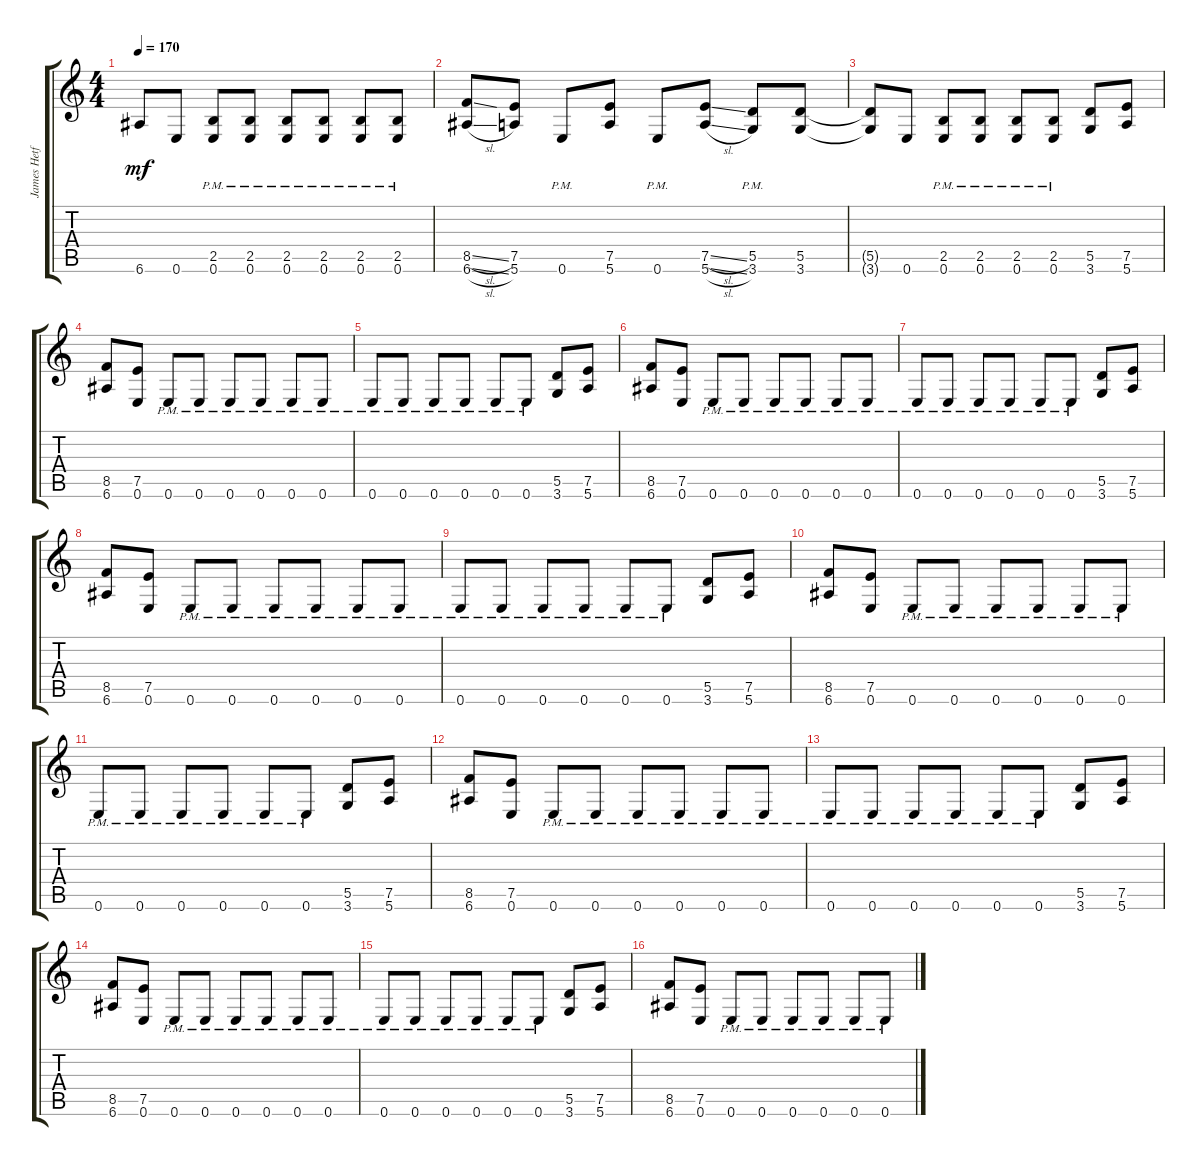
\track ("James Hetfiel " "James Hetf") {instrument distortionguitar}
\staff {score tabs}
\tuning (E4 B3 G3 D3 A2 E2) {hide}
\ts (4 4)
\tempo 170
\clef g2
\ks c
6.6{t}.8{dy mf} 0.6.8 (2.5{pm} 0.6{pm}).8 (2.5{pm} 0.6{pm}).8 (2.5{pm} 0.6{pm}).8 (2.5{pm} 0.6{pm}).8 (2.5{pm} 0.6{pm}).8 (2.5{pm} 0.6{pm}).8 |
(8.5{sl} 6.6{sl}).8 (7.5 5.6).8 0.6{pm}.8 (7.5 5.6).8 0.6{pm}.8 (7.5{sl} 5.6{sl}).8 (5.5 3.6{pm}).8 (5.5 3.6).8 |
(5.5{t} 3.6{t}).8 0.6.8 (2.5{pm} 0.6{pm}).8 (2.5{pm} 0.6{pm}).8 (2.5{pm} 0.6{pm}).8 (2.5{pm} 0.6{pm}).8 (5.5 3.6).8 (7.5 5.6).8 |
(8.5 6.6).8 (7.5 0.6).8 0.6{pm}.8 0.6{pm}.8 0.6{pm}.8 0.6{pm}.8 0.6{pm}.8 0.6{pm}.8 |
0.6{pm}.8 0.6{pm}.8 0.6{pm}.8 0.6{pm}.8 0.6{pm}.8 0.6{pm}.8 (5.5 3.6).8 (7.5 5.6).8 |
(8.5 6.6).8 (7.5 0.6).8 0.6{pm}.8 0.6{pm}.8 0.6{pm}.8 0.6{pm}.8 0.6{pm}.8 0.6{pm}.8 |
0.6{pm}.8 0.6{pm}.8 0.6{pm}.8 0.6{pm}.8 0.6{pm}.8 0.6{pm}.8 (5.5 3.6).8 (7.5 5.6).8 |
(8.5 6.6).8 (7.5 0.6).8 0.6{pm}.8 0.6{pm}.8 0.6{pm}.8 0.6{pm}.8 0.6{pm}.8 0.6{pm}.8 |
0.6{pm}.8 0.6{pm}.8 0.6{pm}.8 0.6{pm}.8 0.6{pm}.8 0.6{pm}.8 (5.5 3.6).8 (7.5 5.6).8 |
(8.5 6.6).8 (7.5 0.6).8 0.6{pm}.8 0.6{pm}.8 0.6{pm}.8 0.6{pm}.8 0.6{pm}.8 0.6{pm}.8 |
0.6{pm}.8 0.6{pm}.8 0.6{pm}.8 0.6{pm}.8 0.6{pm}.8 0.6{pm}.8 (5.5 3.6).8 (7.5 5.6).8 |
(8.5 6.6).8 (7.5 0.6).8 0.6{pm}.8 0.6{pm}.8 0.6{pm}.8 0.6{pm}.8 0.6{pm}.8 0.6{pm}.8 |
0.6{pm}.8 0.6{pm}.8 0.6{pm}.8 0.6{pm}.8 0.6{pm}.8 0.6{pm}.8 (5.5 3.6).8 (7.5 5.6).8 |
(8.5 6.6).8 (7.5 0.6).8 0.6{pm}.8 0.6{pm}.8 0.6{pm}.8 0.6{pm}.8 0.6{pm}.8 0.6{pm}.8 |
0.6{pm}.8 0.6{pm}.8 0.6{pm}.8 0.6{pm}.8 0.6{pm}.8 0.6{pm}.8 (5.5 3.6).8 (7.5 5.6).8 |
(8.5 6.6).8 (7.5 0.6).8 0.6{pm}.8 0.6{pm}.8 0.6{pm}.8 0.6{pm}.8 0.6{pm}.8 0.6{pm}.8
